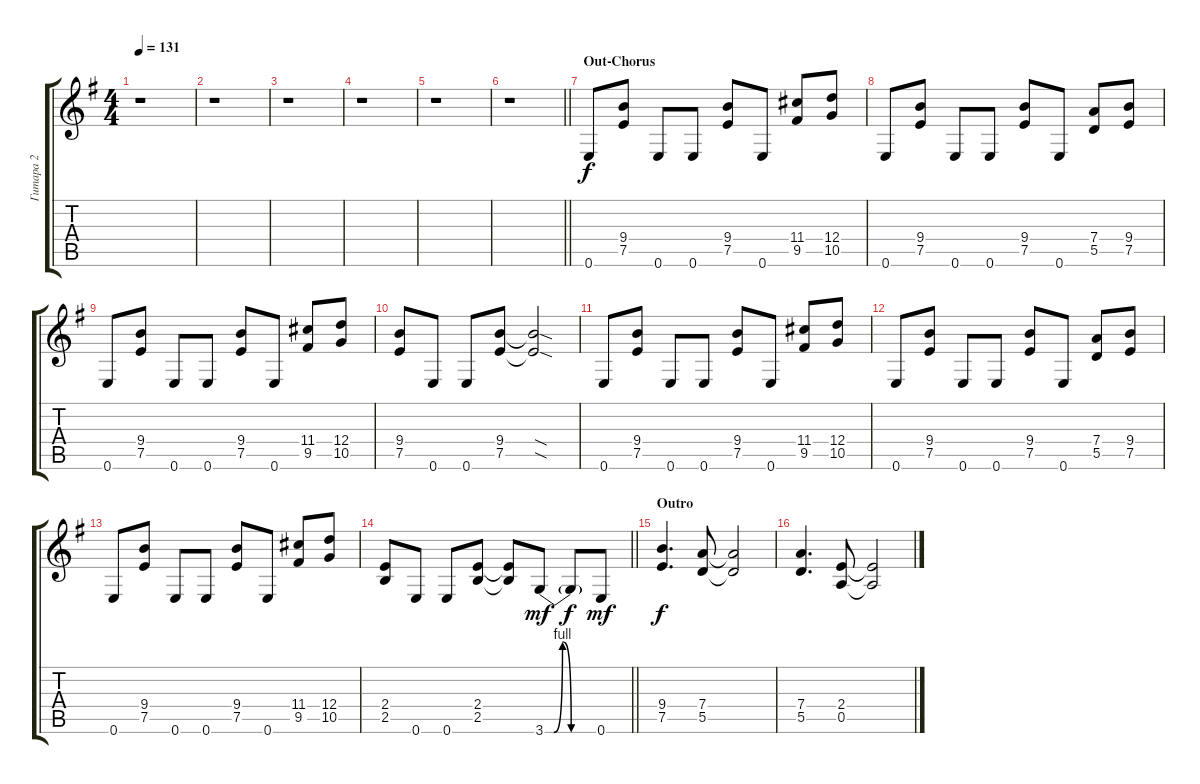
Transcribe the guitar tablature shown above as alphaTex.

\track ("Гитара 2" "Гитара 2") {instrument distortionguitar}
\staff {score tabs}
\tuning (E4 B3 G3 D3 A2 E2) {hide}
\ts (4 4)
\tempo 131
\clef g2
\ks eminor
r.1{dy f} |
r.1 |
r.1 |
r.1 |
r.1 |
\barLineRight lightlight
r.1 |
\section ("" "Out-Chorus")
0.6.8 (9.4 7.5).8 0.6.8 0.6.8 (9.4 7.5).8 0.6.8 (11.4 9.5).8 (12.4 10.5).8 |
0.6.8 (9.4 7.5).8 0.6.8 0.6.8 (9.4 7.5).8 0.6.8 (7.4 5.5).8 (9.4 7.5).8 |
0.6.8 (9.4 7.5).8 0.6.8 0.6.8 (9.4 7.5).8 0.6.8 (11.4 9.5).8 (12.4 10.5).8 |
(9.4 7.5).8 0.6.8 0.6.8 (9.4 7.5).8 (9.4{sod t} 7.5{sod t}).2 |
0.6.8 (9.4 7.5).8 0.6.8 0.6.8 (9.4 7.5).8 0.6.8 (11.4 9.5).8 (12.4 10.5).8 |
0.6.8 (9.4 7.5).8 0.6.8 0.6.8 (9.4 7.5).8 0.6.8 (7.4 5.5).8 (9.4 7.5).8 |
0.6.8 (9.4 7.5).8 0.6.8 0.6.8 (9.4 7.5).8 0.6.8 (11.4 9.5).8 (12.4 10.5).8 |
\barLineRight lightlight
(2.4 2.5).8 0.6.8 0.6.8 (2.4 2.5).8 (2.4{t} 2.5{t}).8 3.6{be (custom 0 0 10 0 20 4 30 0 60 0)}.8{dy mf} 3.6{t}.8{dy f} 0.6.8{dy mf} |
\section ("" "Outro")
(9.4 7.5).4{d dy f} (7.4 5.5).8 (7.4{t} 5.5{t}).2 |
(7.4 5.5).4{d} (2.4 0.5).8 (2.4{t} 0.5{t}).2
